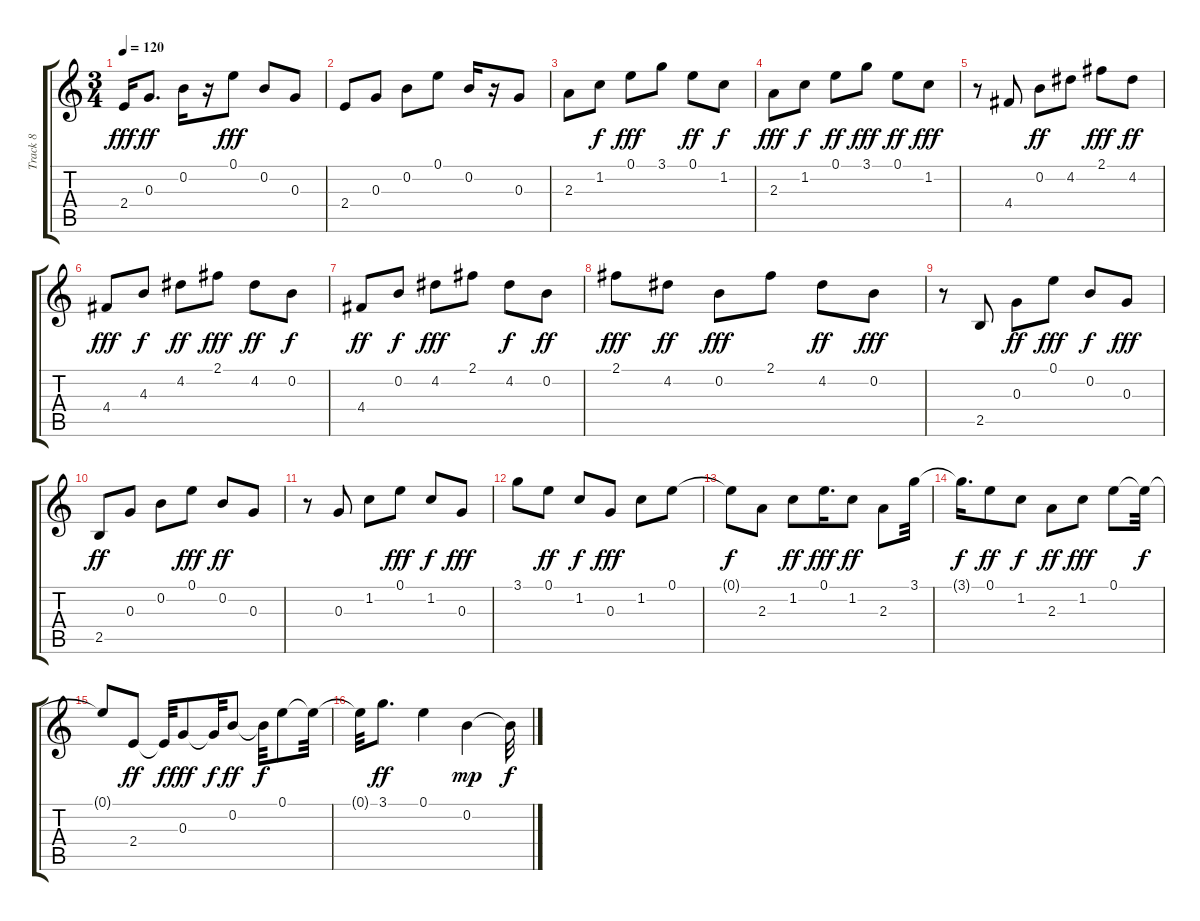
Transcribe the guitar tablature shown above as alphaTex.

\track ("Track 8" "Track 8") {instrument acousticguitarsteel}
\staff {score tabs}
\tuning (E4 B3 G3 D3 A2 E2) {hide}
\ts (3 4)
\tempo 120
\clef g2
\ks c
2.4.16{dy fff} 0.3.8{d dy ff} 0.2.16 r.16 0.1.8{dy fff} 0.2.8 0.3.8 |
2.4.8 0.3.8 0.2.8 0.1.8 0.2.16 r.16 0.3.8 |
2.3.8 1.2.8{dy f} 0.1.8{dy fff} 3.1.8 0.1.8{dy ff} 1.2.8{dy f} |
2.3.8{dy fff} 1.2.8{dy f} 0.1.8{dy ff} 3.1.8{dy fff} 0.1.8{dy ff} 1.2.8{dy fff} |
r.8 4.4.8 0.2.8{dy ff} 4.2.8 2.1.8{dy fff} 4.2.8{dy ff} |
4.4.8{dy fff} 4.3.8{dy f} 4.2.8{dy ff} 2.1.8{dy fff} 4.2.8{dy ff} 0.2.8{dy f} |
4.4.8{dy ff} 0.2.8{dy f} 4.2.8{dy fff} 2.1.8 4.2.8{dy f} 0.2.8{dy ff} |
2.1.8{dy fff} 4.2.8{dy ff} 0.2.8{dy fff} 2.1.8 4.2.8{dy ff} 0.2.8{dy fff} |
r.8 2.5.8 0.3.8{dy ff} 0.1.8{dy fff} 0.2.8{dy f} 0.3.8{dy fff} |
2.5.8{dy ff} 0.3.8 0.2.8 0.1.8{dy fff} 0.2.8{dy ff} 0.3.8 |
r.8 0.3.8 1.2.8 0.1.8{dy fff} 1.2.8{dy f} 0.3.8{dy fff} |
3.1.8 0.1.8{dy ff} 1.2.8{dy f} 0.3.8{dy fff} 1.2.8 0.1.8 |
0.1{t}.8{dy f} 2.3.8 1.2.8{dy ff} 0.1.16{d dy fff} 1.2.8{dy ff} 2.3.8 3.1.32 |
3.1{t}.16{d dy f} 0.1.8{dy ff} 1.2.8{dy f} 2.3.8{dy ff} 1.2.8{dy fff} 0.1.8 0.1{t}.32{dy f} |
0.1{t}.8 2.4.8{dy ff} 2.4{t}.32{dy f} 0.3.8{dy fff} 0.3{t}.32{dy f} 0.2.8{dy ff} 0.2{t}.32{dy f} 0.1.8 0.1{t}.32 |
0.1{t}.32 3.1.8{d dy ff} 0.1.4 0.2.4{dy mp} 0.2{t}.32{dy f}
